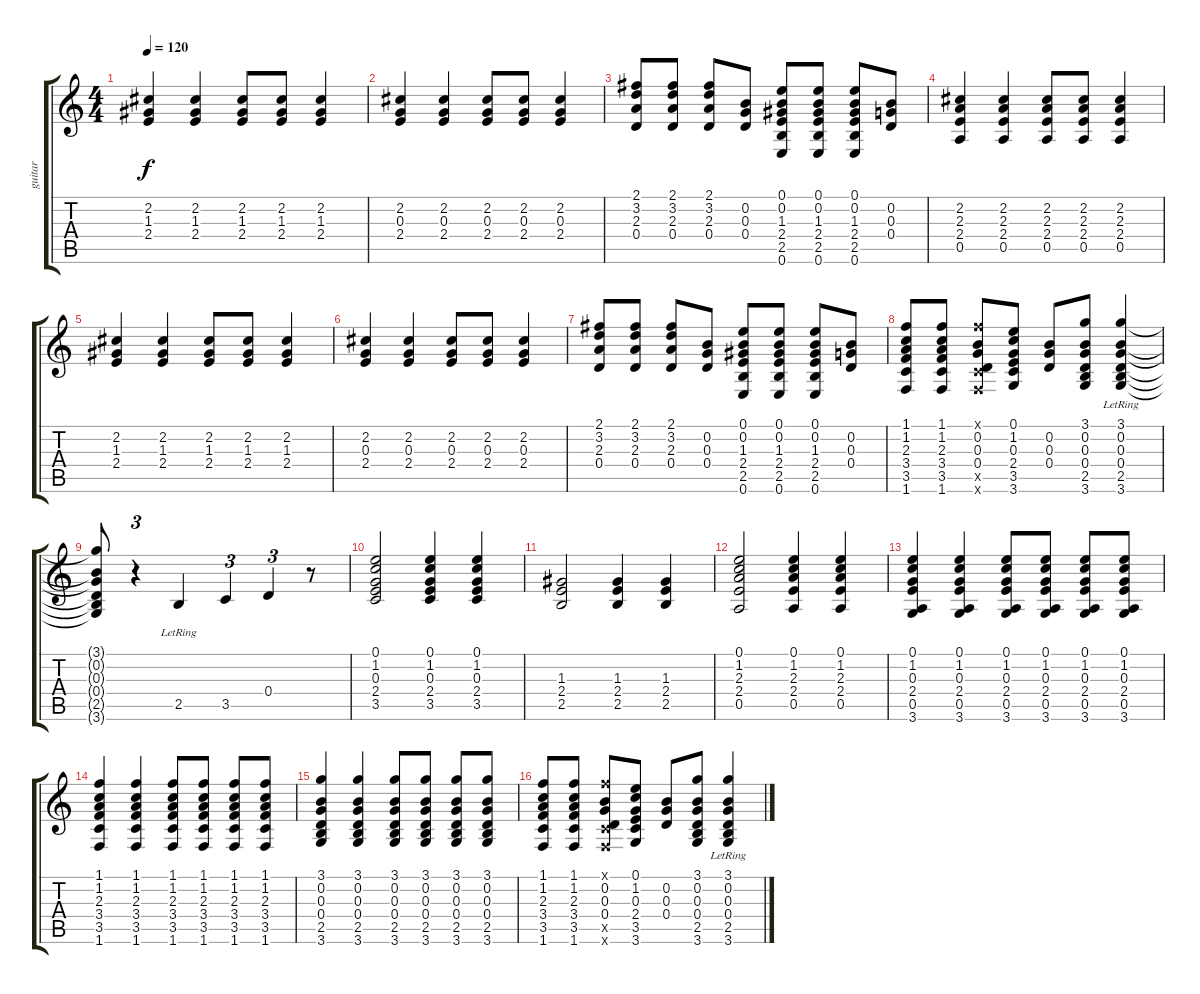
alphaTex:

\track ("guitar" "guitar") {instrument electricguitarmuted}
\staff {score tabs}
\tuning (E4 B3 G3 D3 A2 E2) {hide}
\ts (4 4)
\tempo 120
\clef g2
\ks c
(2.2 1.3 2.4).4{dy f} (2.2 1.3 2.4).4 (2.2 1.3 2.4).8 (2.2 1.3 2.4).8 (2.2 1.3 2.4).4 |
(2.2 0.3 2.4).4 (2.2 0.3 2.4).4 (2.2 0.3 2.4).8 (2.2 0.3 2.4).8 (2.2 0.3 2.4).4 |
(2.1 3.2 2.3 0.4).8 (2.1 3.2 2.3 0.4).8 (2.1 3.2 2.3 0.4).8 (0.2 0.3 0.4).8 (0.1 0.2 1.3 2.4 2.5 0.6).8 (0.1 0.2 1.3 2.4 2.5 0.6).8 (0.1 0.2 1.3 2.4 2.5 0.6).8 (0.2 0.3 0.4).8 |
(2.2 2.3 2.4 0.5).4 (2.2 2.3 2.4 0.5).4 (2.2 2.3 2.4 0.5).8 (2.2 2.3 2.4 0.5).8 (2.2 2.3 2.4 0.5).4 |
(2.2 1.3 2.4).4 (2.2 1.3 2.4).4 (2.2 1.3 2.4).8 (2.2 1.3 2.4).8 (2.2 1.3 2.4).4 |
(2.2 0.3 2.4).4 (2.2 0.3 2.4).4 (2.2 0.3 2.4).8 (2.2 0.3 2.4).8 (2.2 0.3 2.4).4 |
(2.1 3.2 2.3 0.4).8 (2.1 3.2 2.3 0.4).8 (2.1 3.2 2.3 0.4).8 (0.2 0.3 0.4).8 (0.1 0.2 1.3 2.4 2.5 0.6).8 (0.1 0.2 1.3 2.4 2.5 0.6).8 (0.1 0.2 1.3 2.4 2.5 0.6).8 (0.2 0.3 0.4).8 |
(1.1 1.2 2.3 3.4 3.5 1.6).8 (1.1 1.2 2.3 3.4 3.5 1.6).8 (1.1{x} 0.2 0.3 0.4 3.5{x} 1.6{x}).8 (0.1 1.2 0.3 2.4 3.5 3.6).8 (0.2 0.3 0.4).8 (3.1 0.2 0.3 0.4 2.5 3.6).8 (3.1 0.2 0.3 0.4 2.5 3.6{lr}).4 |
(3.1{t} 0.2{t} 0.3{t} 0.4{t} 2.5{t} 3.6{t}).8 r.4{tu (3 2)} 2.5{lr}.4 3.5.4{tu (3 2)} 0.4.4{tu (3 2)} r.8 |
(0.1 1.2 0.3 2.4 3.5).2 (0.1 1.2 0.3 2.4 3.5).4 (0.1 1.2 0.3 2.4 3.5).4 |
(1.3 2.4 2.5).2 (1.3 2.4 2.5).4 (1.3 2.4 2.5).4 |
(0.1 1.2 2.3 2.4 0.5).2 (0.1 1.2 2.3 2.4 0.5).4 (0.1 1.2 2.3 2.4 0.5).4 |
(0.1 1.2 0.3 2.4 0.5 3.6).4 (0.1 1.2 0.3 2.4 0.5 3.6).4 (0.1 1.2 0.3 2.4 0.5 3.6).8 (0.1 1.2 0.3 2.4 0.5 3.6).8 (0.1 1.2 0.3 2.4 0.5 3.6).8 (0.1 1.2 0.3 2.4 0.5 3.6).8 |
(1.1 1.2 2.3 3.4 3.5 1.6).4 (1.1 1.2 2.3 3.4 3.5 1.6).4 (1.1 1.2 2.3 3.4 3.5 1.6).8 (1.1 1.2 2.3 3.4 3.5 1.6).8 (1.1 1.2 2.3 3.4 3.5 1.6).8 (1.1 1.2 2.3 3.4 3.5 1.6).8 |
(3.1 0.2 0.3 0.4 2.5 3.6).4 (3.1 0.2 0.3 0.4 2.5 3.6).4 (3.1 0.2 0.3 0.4 2.5 3.6).8 (3.1 0.2 0.3 0.4 2.5 3.6).8 (3.1 0.2 0.3 0.4 2.5 3.6).8 (3.1 0.2 0.3 0.4 2.5 3.6).8 |
(1.1 1.2 2.3 3.4 3.5 1.6).8 (1.1 1.2 2.3 3.4 3.5 1.6).8 (1.1{x} 0.2 0.3 0.4 3.5{x} 1.6{x}).8 (0.1 1.2 0.3 2.4 3.5 3.6).8 (0.2 0.3 0.4).8 (3.1 0.2 0.3 0.4 2.5 3.6).8 (3.1 0.2 0.3 0.4 2.5 3.6{lr}).4
